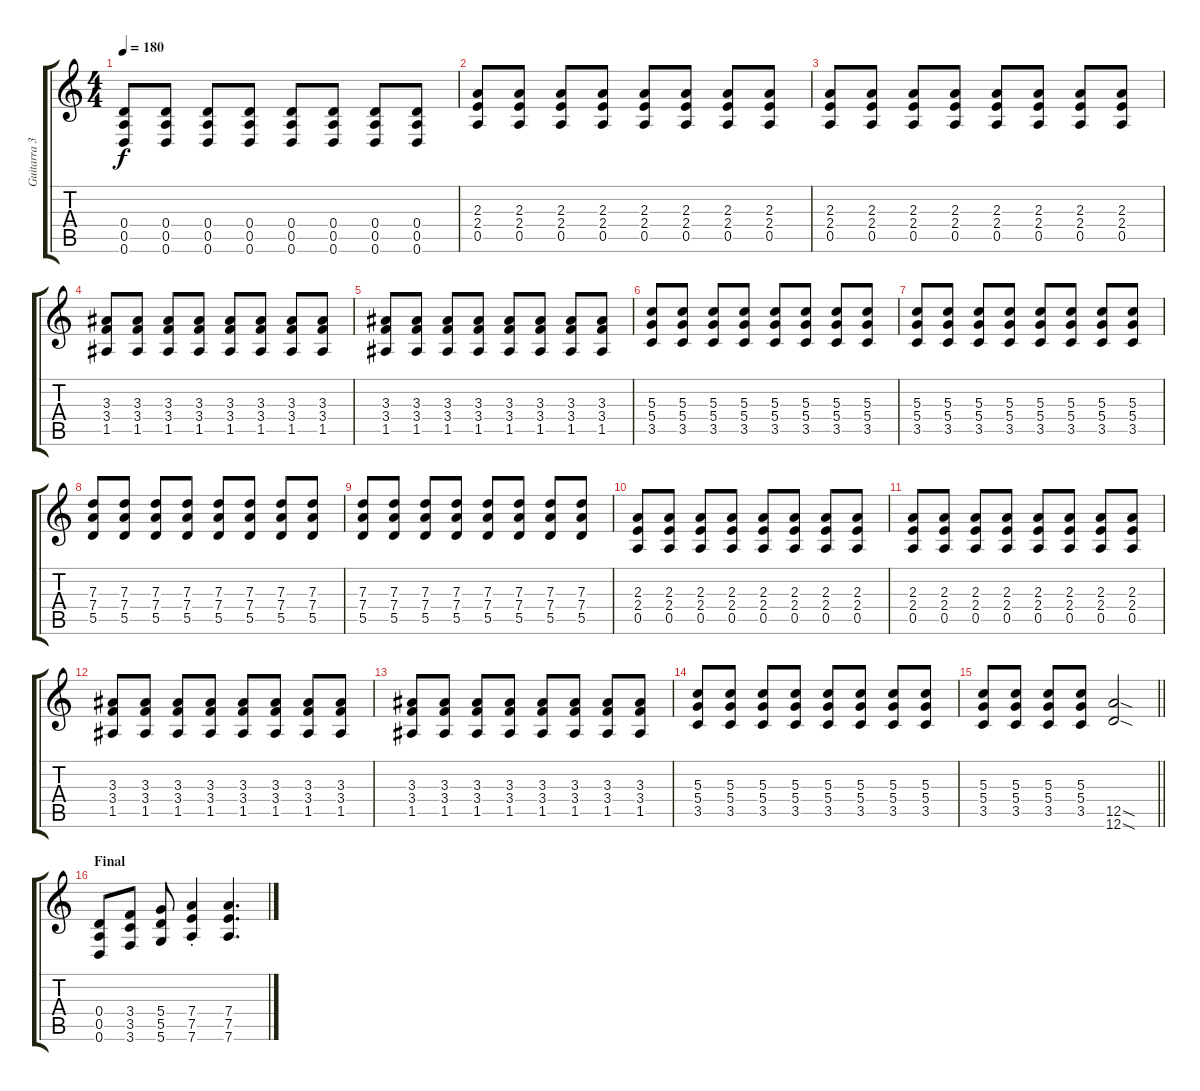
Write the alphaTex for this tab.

\track ("Guitarra 3" "Guitarra 3") {instrument distortionguitar bank 255}
\staff {score tabs}
\tuning (D4 B3 G3 D3 A2 D2) {hide}
\ts (4 4)
\tempo 180
\clef g2
\ks c
(0.4 0.5 0.6).8{dy f} (0.4 0.5 0.6).8 (0.4 0.5 0.6).8 (0.4 0.5 0.6).8 (0.4 0.5 0.6).8 (0.4 0.5 0.6).8 (0.4 0.5 0.6).8 (0.4 0.5 0.6).8 |
(2.3 2.4 0.5).8 (2.3 2.4 0.5).8 (2.3 2.4 0.5).8 (2.3 2.4 0.5).8 (2.3 2.4 0.5).8 (2.3 2.4 0.5).8 (2.3 2.4 0.5).8 (2.3 2.4 0.5).8 |
(2.3 2.4 0.5).8 (2.3 2.4 0.5).8 (2.3 2.4 0.5).8 (2.3 2.4 0.5).8 (2.3 2.4 0.5).8 (2.3 2.4 0.5).8 (2.3 2.4 0.5).8 (2.3 2.4 0.5).8 |
(3.3 3.4 1.5).8 (3.3 3.4 1.5).8 (3.3 3.4 1.5).8 (3.3 3.4 1.5).8 (3.3 3.4 1.5).8 (3.3 3.4 1.5).8 (3.3 3.4 1.5).8 (3.3 3.4 1.5).8 |
(3.3 3.4 1.5).8 (3.3 3.4 1.5).8 (3.3 3.4 1.5).8 (3.3 3.4 1.5).8 (3.3 3.4 1.5).8 (3.3 3.4 1.5).8 (3.3 3.4 1.5).8 (3.3 3.4 1.5).8 |
(5.3 5.4 3.5).8 (5.3 5.4 3.5).8 (5.3 5.4 3.5).8 (5.3 5.4 3.5).8 (5.3 5.4 3.5).8 (5.3 5.4 3.5).8 (5.3 5.4 3.5).8 (5.3 5.4 3.5).8 |
(5.3 5.4 3.5).8 (5.3 5.4 3.5).8 (5.3 5.4 3.5).8 (5.3 5.4 3.5).8 (5.3 5.4 3.5).8 (5.3 5.4 3.5).8 (5.3 5.4 3.5).8 (5.3 5.4 3.5).8 |
(7.3 7.4 5.5).8 (7.3 7.4 5.5).8 (7.3 7.4 5.5).8 (7.3 7.4 5.5).8 (7.3 7.4 5.5).8 (7.3 7.4 5.5).8 (7.3 7.4 5.5).8 (7.3 7.4 5.5).8 |
(7.3 7.4 5.5).8 (7.3 7.4 5.5).8 (7.3 7.4 5.5).8 (7.3 7.4 5.5).8 (7.3 7.4 5.5).8 (7.3 7.4 5.5).8 (7.3 7.4 5.5).8 (7.3 7.4 5.5).8 |
(2.3 2.4 0.5).8 (2.3 2.4 0.5).8 (2.3 2.4 0.5).8 (2.3 2.4 0.5).8 (2.3 2.4 0.5).8 (2.3 2.4 0.5).8 (2.3 2.4 0.5).8 (2.3 2.4 0.5).8 |
(2.3 2.4 0.5).8 (2.3 2.4 0.5).8 (2.3 2.4 0.5).8 (2.3 2.4 0.5).8 (2.3 2.4 0.5).8 (2.3 2.4 0.5).8 (2.3 2.4 0.5).8 (2.3 2.4 0.5).8 |
(3.3 3.4 1.5).8 (3.3 3.4 1.5).8 (3.3 3.4 1.5).8 (3.3 3.4 1.5).8 (3.3 3.4 1.5).8 (3.3 3.4 1.5).8 (3.3 3.4 1.5).8 (3.3 3.4 1.5).8 |
(3.3 3.4 1.5).8 (3.3 3.4 1.5).8 (3.3 3.4 1.5).8 (3.3 3.4 1.5).8 (3.3 3.4 1.5).8 (3.3 3.4 1.5).8 (3.3 3.4 1.5).8 (3.3 3.4 1.5).8 |
(5.3 5.4 3.5).8 (5.3 5.4 3.5).8 (5.3 5.4 3.5).8 (5.3 5.4 3.5).8 (5.3 5.4 3.5).8 (5.3 5.4 3.5).8 (5.3 5.4 3.5).8 (5.3 5.4 3.5).8 |
\barLineRight lightlight
(5.3 5.4 3.5).8 (5.3 5.4 3.5).8 (5.3 5.4 3.5).8 (5.3 5.4 3.5).8 (12.5{sod} 12.6{sod}).2 |
\section ("" "Final")
(0.4 0.5 0.6).8 (3.4 3.5 3.6).8 (5.4 5.5 5.6).8 (7.4{st} 7.5{st} 7.6{st}).4 (7.4 7.5 7.6).4{d}
